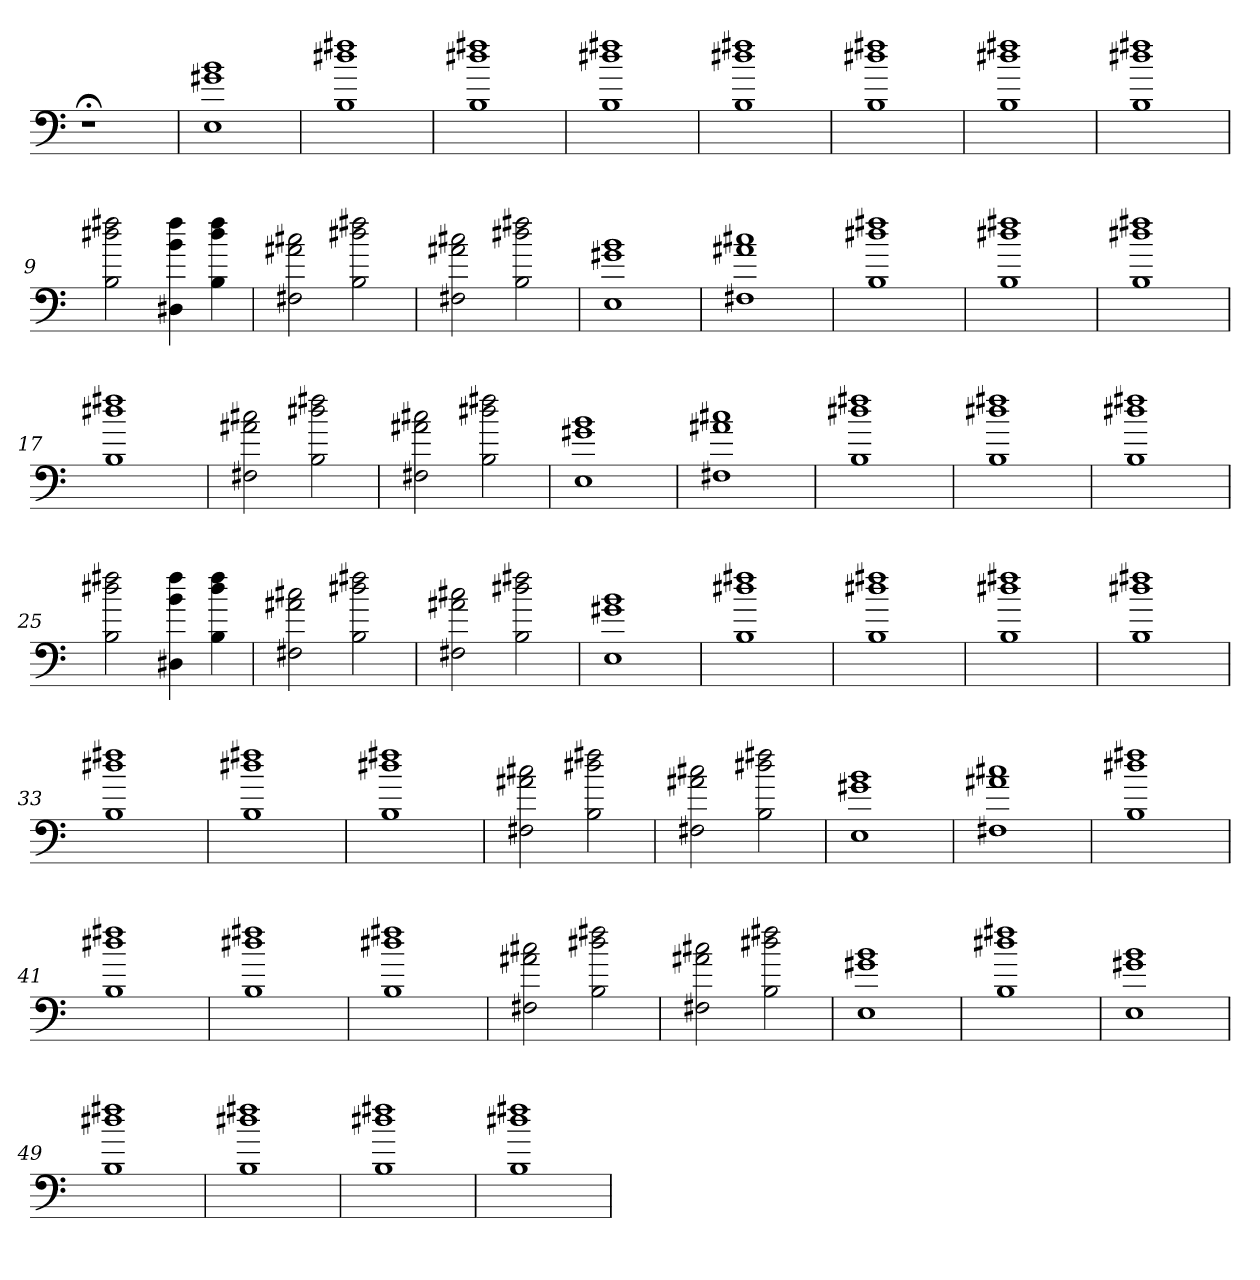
**kern
*part1
*staff1
=
1r;<
=1
1E 1g#X 1b
=2
1B 1dd#X 1ff#X
=3
1B 1dd#X 1ff#X
=4
1B 1dd#X 1ff#X
=5
1B 1dd#X 1ff#X
=6
1B 1dd#X 1ff#X
=7
1B 1dd#X 1ff#X
=8
1B 1dd#X 1ff#X
=9
2B 2dd#X 2ff#X
4D#X 4b 4ff#
4B 4dd# 4ff#
=10
2F#X 2a#X 2cc#X
2B 2dd#X 2ff#X
=11
2F#X 2a#X 2cc#X
2B 2dd#X 2ff#X
=12
1E 1g#X 1b
=13
1F#X 1a#X 1cc#X
=14
1B 1dd#X 1ff#X
=15
1B 1dd#X 1ff#X
=16
1B 1dd#X 1ff#X
=17
1B 1dd#X 1ff#X
=18
2F#X 2a#X 2cc#X
2B 2dd#X 2ff#X
=19
2F#X 2a#X 2cc#X
2B 2dd#X 2ff#X
=20
1E 1g#X 1b
=21
1F#X 1a#X 1cc#X
=22
1B 1dd#X 1ff#X
=23
1B 1dd#X 1ff#X
=24
1B 1dd#X 1ff#X
=25
2B 2dd#X 2ff#X
4D#X 4b 4ff#
4B 4dd# 4ff#
=26
2F#X 2a#X 2cc#X
2B 2dd#X 2ff#X
=27
2F#X 2a#X 2cc#X
2B 2dd#X 2ff#X
=28
1E 1g#X 1b
=29
1B 1dd#X 1ff#X
=30
1B 1dd#X 1ff#X
=31
1B 1dd#X 1ff#X
=32
1B 1dd#X 1ff#X
=33
1B 1dd#X 1ff#X
=34
1B 1dd#X 1ff#X
=35
1B 1dd#X 1ff#X
=36
2F#X 2a#X 2cc#X
2B 2dd#X 2ff#X
=37
2F#X 2a#X 2cc#X
2B 2dd#X 2ff#X
=38
1E 1g#X 1b
=39
1F#X 1a#X 1cc#X
=40
1B 1dd#X 1ff#X
=41
1B 1dd#X 1ff#X
=42
1B 1dd#X 1ff#X
=43
1B 1dd#X 1ff#X
=44
2F#X 2a#X 2cc#X
2B 2dd#X 2ff#X
=45
2F#X 2a#X 2cc#X
2B 2dd#X 2ff#X
=46
1E 1g#X 1b
=47
1B 1dd#X 1ff#X
=48
1E 1g#X 1b
=49
1B 1dd#X 1ff#X
=50
1B 1dd#X 1ff#X
=51
1B 1dd#X 1ff#X
=52
1B 1dd#X 1ff#X
=
*-
